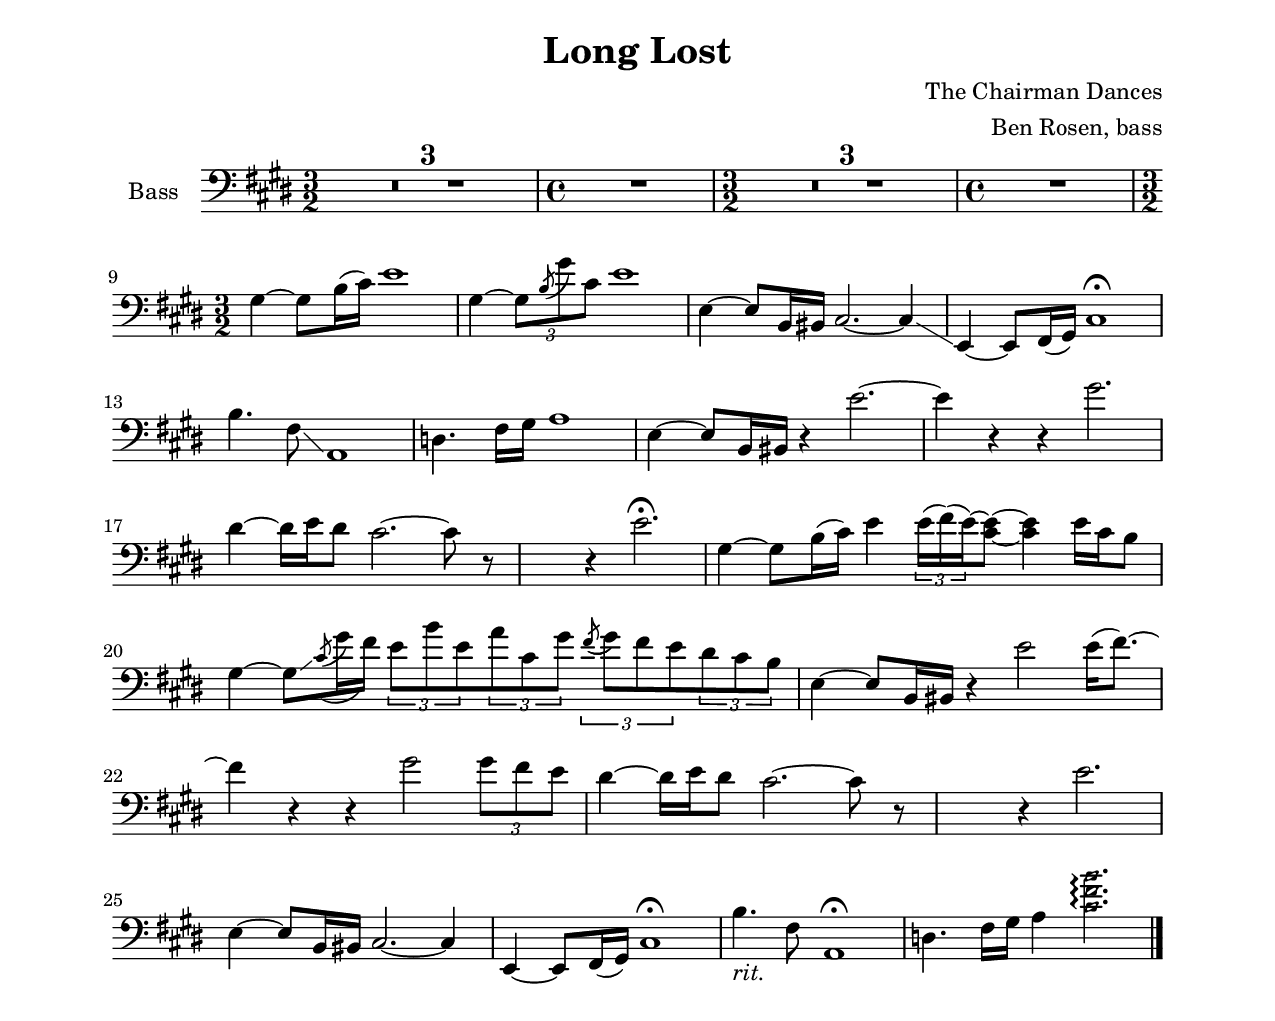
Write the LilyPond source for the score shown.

\version "2.24.1"

\include "settings.ily"

\header {
  title = "Long Lost"
  composer = "The Chairman Dances"
  arranger = "Ben Rosen, bass"
}

music = \relative gs {
  \key e \major
  \clef "bass"

  \repeat unfold 2 {
    \compressMMRests {
      \time 3/2

      R1. * 3 |

      \time 4/4

      R1 |
    }
  }

  \time 3/2

  gs4 ~ gs8 b16 ( cs16 ) e1 |
  gs,4 ~ \tuplet 3/2 { gs8 \acciaccatura { b8*3/2 } gs'8 cs,8 } e1 |
  e,4 ~ e8 b16 bs16 cs2. ~ cs4 \glissando |
  e,4 ~ e8 fs16 ( gs16 )  cs1 ^\fermata |

  b'4. fs8 \glissando a,1 |
  d4. fs16 gs16 a1 |
  e4 ~ e8 b16 bs16 r4 e'2. ~ |
  e4 r4 r4 gs2. |

  ds4 ~ ds16 e16 ds8 cs2. ~ cs8 r8 s2 r4 e2. ^\fermata |
  gs,4 ~ gs8 b16 ( cs16 ) e4 \tuplet 3/2 { e16 ( fs16 ) ( e16 ) ~ } <cs e>8 ~ <cs e>4 e16 cs16 b8 |

  gs4 ~ gs8 \glissando
  \acciaccatura { cs8 ( } gs'16 fs16 )
  \tuplet 3/2 { e8 b'8 e,8 } \tuplet 3/2 { a8 cs,8 gs'8 }
  \tuplet 3/2 { \acciaccatura { fs8*3/2 ( } gs8 ) fs8 e8 } \tuplet 3/2  { ds8 cs8 b8 } |
  e,4 ~ e8 b16 bs16 r4 e'2 e16 ( fs8. ) ~ |

  fs4 r r gs2 \tuplet 3/2 { gs8 fs e } |
  ds4 ~ ds16 e ds8 cs2. ~ cs8 r s2 r4 e2. |
  e,4 ~ e8 b16 bs cs2. ~ cs4 |
  e,4 ~ e8 fs16 ( gs ) cs1 \fermata |

  b'4. -\markup \italic "rit." fs8 a,1 \fermata |
  d4. fs16 gs a4
  < \tweak style #'diamond cs
    \tweak style #'diamond fs
    \tweak style #'diamond b
  >2. \arpeggio |

  \bar "|."
}

\score {
  \new Staff \with {
    instrumentName = "Bass"
  } {
    \music
  }
}
